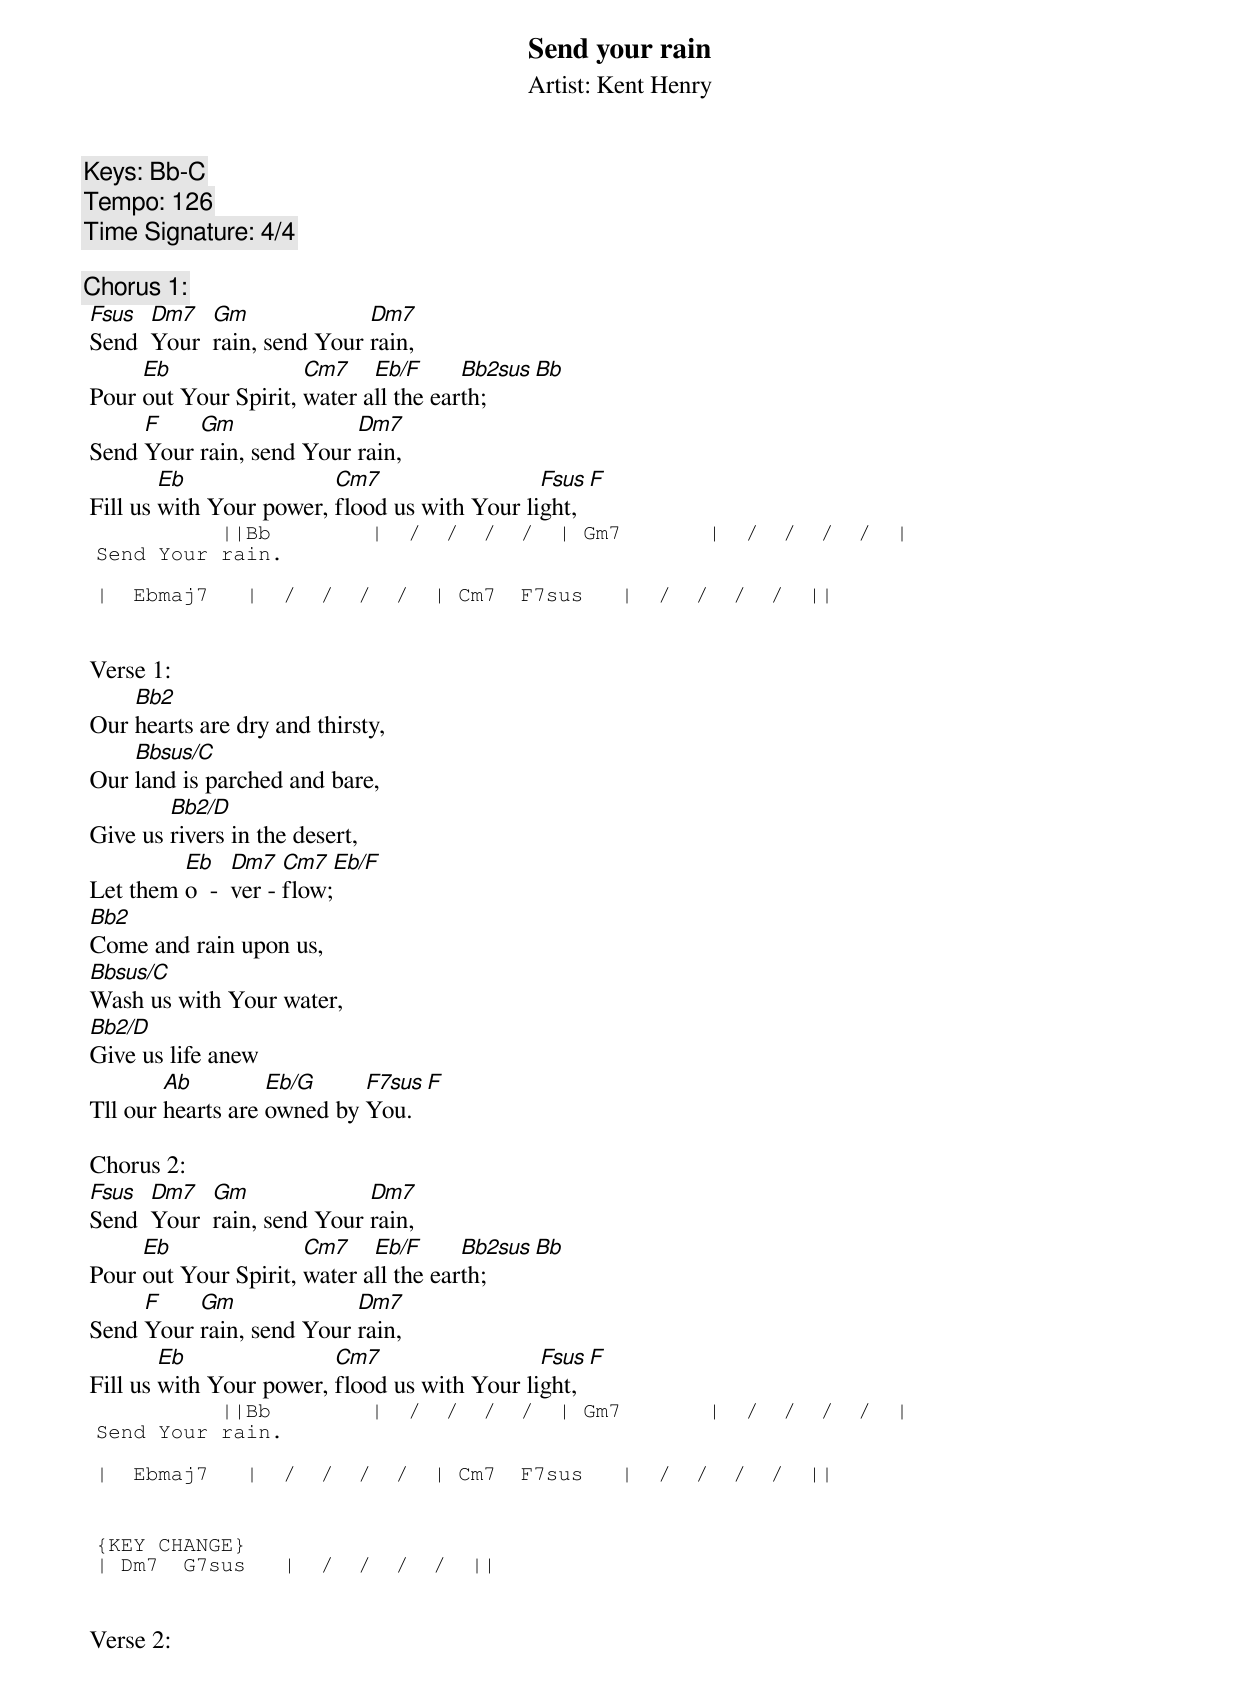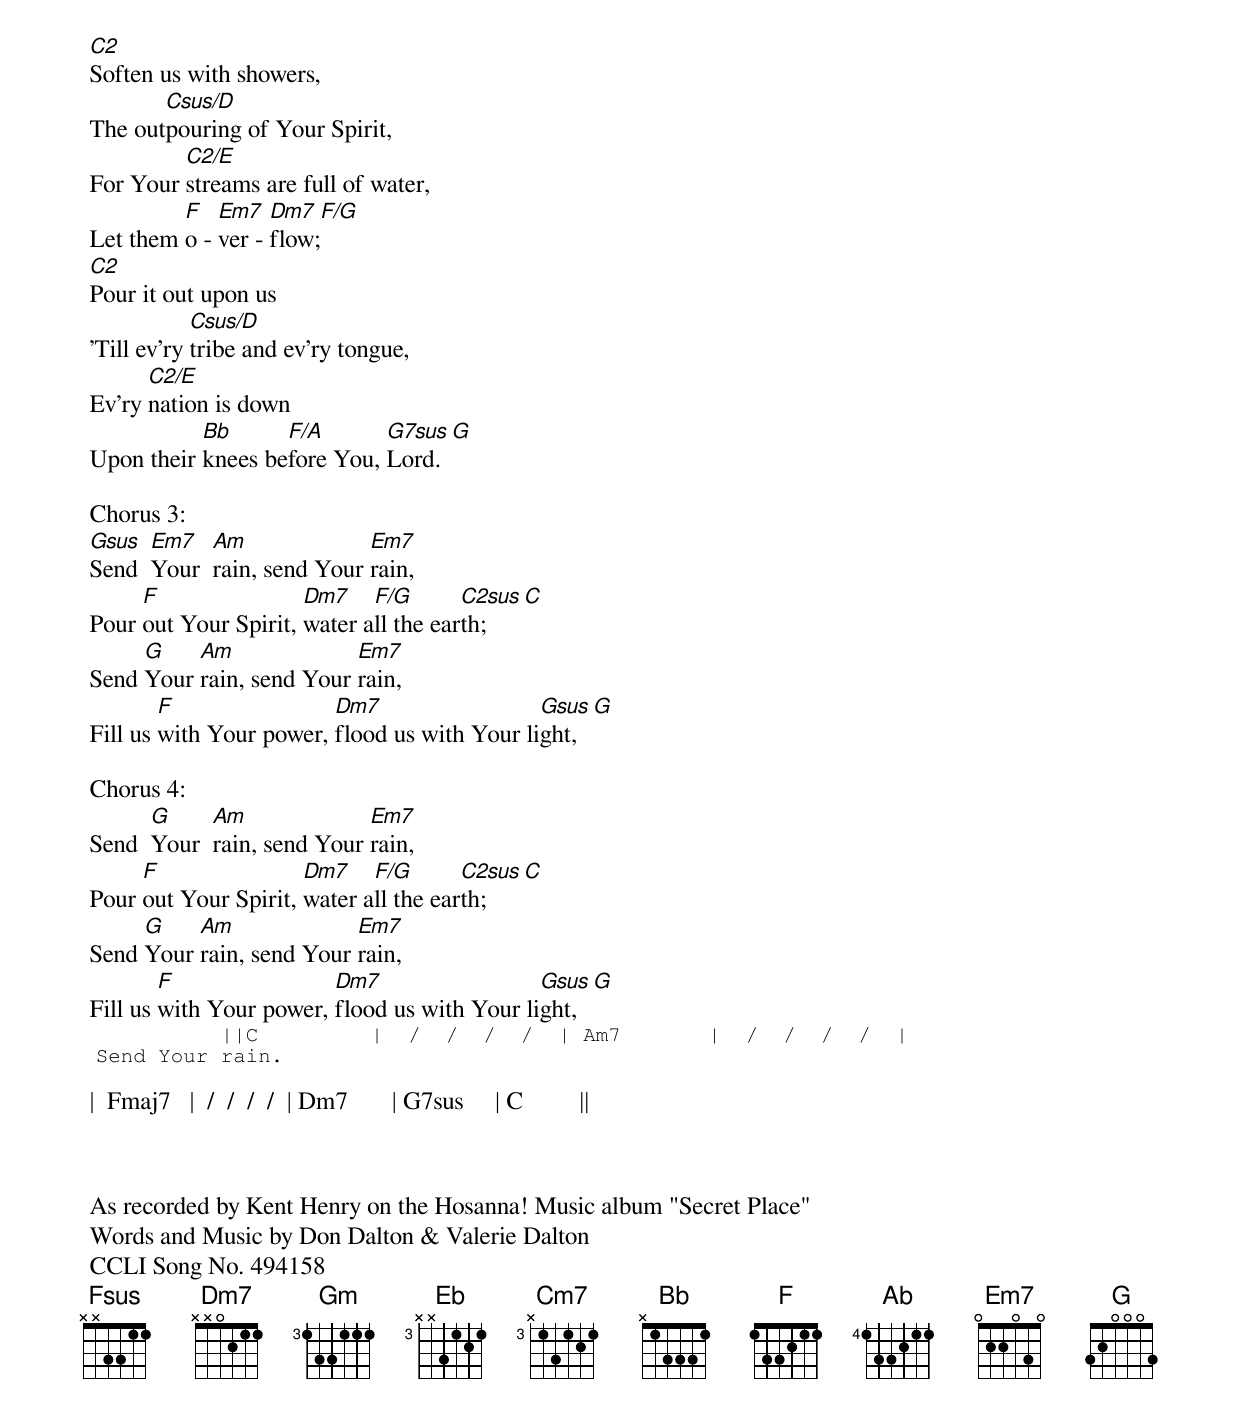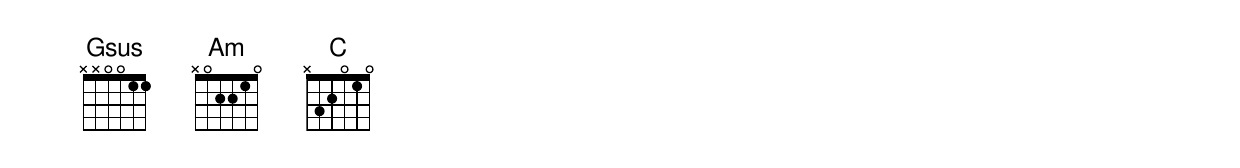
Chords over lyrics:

Send your rain
Artist: Kent Henry

Keys: Bb-C
 Tempo: 126
 Time Signature: 4/4

 Chorus 1:
 Fsus  Dm7   Gm              Dm7
 Send  Your  rain, send Your rain,
      Eb               Cm7    Eb/F      Bb2sus   Bb
 Pour out Your Spirit, water all the earth;
      F    Gm              Dm7
 Send Your rain, send Your rain,
         Eb               Cm7                  Fsus   F
 Fill us with Your power, flood us with Your light,
           ||Bb        |  /  /  /  /  | Gm7       |  /  /  /  /  |
 Send Your rain.

 |  Ebmaj7   |  /  /  /  /  | Cm7  F7sus   |  /  /  /  /  ||


 Verse 1:
     Bb2
 Our hearts are dry and thirsty,
     Bbsus/C
 Our land is parched and bare,
         Bb2/D
 Give us rivers in the desert,
          Eb    Dm7   Cm7     Eb/F
 Let them o  -  ver - flow;
 Bb2
 Come and rain upon us,
 Bbsus/C
 Wash us with Your water,
 Bb2/D
 Give us life anew
         Ab         Eb/G     F7sus     F
 Tll our hearts are owned by You.

 Chorus 2:
 Fsus  Dm7   Gm              Dm7
 Send  Your  rain, send Your rain,
      Eb               Cm7    Eb/F      Bb2sus   Bb
 Pour out Your Spirit, water all the earth;
      F    Gm              Dm7
 Send Your rain, send Your rain,
         Eb               Cm7                  Fsus   F
 Fill us with Your power, flood us with Your light,
           ||Bb        |  /  /  /  /  | Gm7       |  /  /  /  /  |
 Send Your rain.

 |  Ebmaj7   |  /  /  /  /  | Cm7  F7sus   |  /  /  /  /  ||


 {KEY CHANGE}
 | Dm7  G7sus   |  /  /  /  /  ||


 Verse 2:
 C2
 Soften us with showers,
        Csus/D
 The outpouring of Your Spirit,
          C2/E
 For Your streams are full of water,
          F   Em7   Dm7     F/G
 Let them o - ver - flow;
 C2
 Pour it out upon us
             Csus/D
 'Till ev'ry tribe and ev'ry tongue,
       C2/E
 Ev'ry nation is down
            Bb      F/A       G7sus     G
 Upon their knees before You, Lord.

 Chorus 3:
 Gsus  Em7   Am              Em7
 Send  Your  rain, send Your rain,
      F                Dm7    F/G       C2sus   C
 Pour out Your Spirit, water all the earth;
      G    Am              Em7
 Send Your rain, send Your rain,
         F                Dm7                  Gsus   G
 Fill us with Your power, flood us with Your light,

 Chorus 4:
       G     Am              Em7
 Send  Your  rain, send Your rain,
      F                Dm7    F/G       C2sus   C
 Pour out Your Spirit, water all the earth;
      G    Am              Em7
 Send Your rain, send Your rain,
         F                Dm7                  Gsus   G
 Fill us with Your power, flood us with Your light,
           ||C         |  /  /  /  /  | Am7       |  /  /  /  /  |
 Send Your rain.

 |  Fmaj7   |  /  /  /  /  | Dm7       | G7sus     | C         ||



 As recorded by Kent Henry on the Hosanna! Music album "Secret Place"
 Words and Music by Don Dalton & Valerie Dalton
 CCLI Song No. 494158
